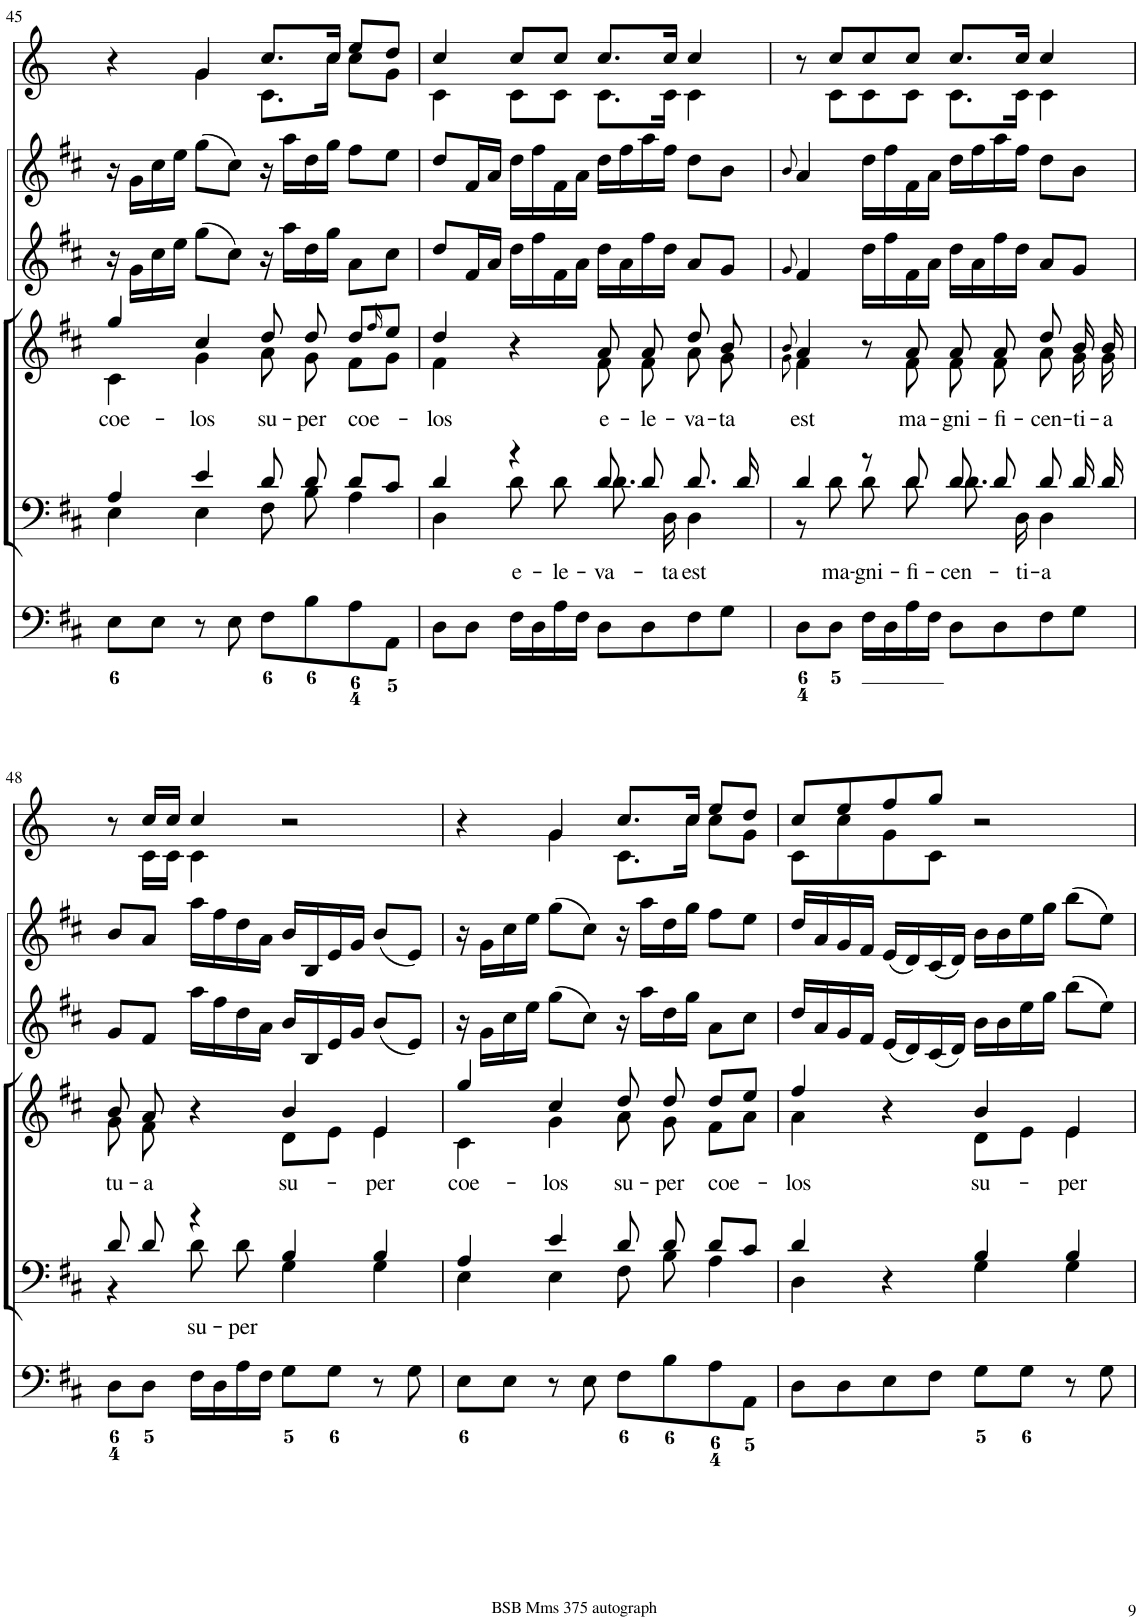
**kern	**kern	**text	**kern	**text	**kern	**kern	**kern
*part6	*part5	*part5	*part4	*part4	*part3	*part2	*part1
*staff6	*staff5	*staff5	*staff4	*staff4	*staff3	*staff2	*staff1
*I"Organ	*I"Voice	*	*I"Voice	*	*I"Violin	*I"Violini	*I"Corni in D
*	*	*	*	*	*I'Vln	*I'Vln	*
!!LO:PB:g=z
*clefF4	*clefF4	*	*clefG2	*	*clefG2	*clefG2	*clefG2
*	*	*	*	*	*	*	*Trd6c10
*k[f#c#]	*k[f#c#]	*	*k[f#c#]	*	*k[f#c#]	*k[f#c#]	*k[]
*M4/4	*M4/4	*	*M4/4	*	*M4/4	*M4/4	*M4/4
*met(c)	*met(c)	*	*met(c)	*	*met(c)	*met(c)	*met(c)
=45	=45	=45	=45	=45	=45	=45	=45
*	*^	*	*	*	*	*	*
!	!	!	!	!	!LO:LY:b	!	!	!
*	*	*	*	*^	*	*	*	*^
8E\L	4A/	4E\	.	4gg/	4c#\	coe-	16r	16r	4r	4ryy
.	.	.	.	.	.	.	16g\LL	16g\LL	.	.
8E\J	.	.	.	.	.	.	16cc#\	16cc#\	.	.
.	.	.	.	.	.	.	16ee\JJ	16ee\JJ	.	.
!	!	!	!	!	!	!LO:LY:b	!	!	!	!
8r	4e/	4E\	.	4cc#/	4g\	-los	(8gg\L	(8gg\L	4g/	4g\
8E\	.	.	.	.	.	.	8cc#\J)	8cc#\J)	.	.
!	!	!	!	!	!	!LO:LY:b	!	!	!	!
8F#\L	8d/	8F#\	.	8dd/	8a\	su-	16r	16r	8.cc/L	8.c\L
.	.	.	.	.	.	.	16aa\LL	16aa\LL	.	.
!	!	!	!	!	!	!LO:LY:b	!	!	!	!
8B\	8d/	8B\	.	8dd/	8g\	-per	16dd\	16dd\	.	.
.	.	.	.	.	.	.	16gg\JJ	16gg\JJ	16cc/Jk	16cc\Jk
!	!	!	!	!	!	!LO:LY:b	!	!	!	!
8A\	8d/L	4A\	.	8dd/L	8f#\L	coe-	8a\L	8ff#\L	8ee/L	8cc\L
.	.	.	.	16qff#/	.	.	.	.	.	.
8AA\J	8c#/J	.	.	8ee/J	8g\J	.	8cc#\J	8ee\J	8dd/J	8g\J
=46	=46	=46	=46	=46	=46	=46	=46	=46	=46	=46
!	!	!	!	!	!	!LO:LY:b	!	!	!	!
8D\L	4d/	4D\	.	4dd/	4f#\	-los	8dd/L	8dd/L	4cc/	4c\
8D\J	.	.	.	.	.	.	16f#/L	16f#/L	.	.
.	.	.	.	.	.	.	16a/JJ	16a/JJ	.	.
!	!	!	!LO:LY:b	!	!	!	!	!	!	!
16F#\LL	4r	8d\	e-	4r	4ryy	.	16dd\LL	16dd\LL	8cc/L	8c\L
16D\	.	.	.	.	.	.	16ff#\	16ff#\	.	.
!	!	!	!LO:LY:b	!	!	!	!	!	!	!
16A\	.	8d\	-le-	.	.	.	16f#\	16f#\	8cc/J	8c\J
16F#\JJ	.	.	.	.	.	.	16a\JJ	16a\JJ	.	.
!	!	!	!LO:LY:b	!	!	!LO:LY:b	!	!	!	!
8D\L	8d/	8.d\	-va-	8a/	8f#\	e-	16dd\LL	16dd\LL	8.cc/L	8.c\L
.	.	.	.	.	.	.	16a\	16ff#\	.	.
!	!	!	!	!	!	!LO:LY:b	!	!	!	!
8D\	8d/	.	.	8a/	8f#\	-le-	16ff#\	16aa\	.	.
!	!	!	!LO:LY:b	!	!	!	!	!	!	!
.	.	16D\	-ta	.	.	.	16dd\JJ	16ff#\JJ	16cc/Jk	16c\Jk
!	!	!	!LO:LY:b	!	!	!LO:LY:b	!	!	!	!
8F#\	8.d/	4D\	est	8dd/	8a\	-va-	8a/L	8dd\L	4cc/	4c\
!	!	!	!	!	!	!LO:LY:b	!	!	!	!
8G\J	.	.	.	8b/	8g\	-ta	8g/J	8b\J	.	.
.	16d/	.	.	.	.	.	.	.	.	.
=47	=47	=47	=47	=47	=47	=47	=47	=47	=47	=47
.	.	.	.	8qb/	8qg\	.	8qg/	8qb/	.	.
!	!	!	!	!	!	!LO:LY:b	!	!	!	!
8D\L	4d/	8r	.	4a/	4f#\	est	4f#/	4a/	8r	8ryy
!	!	!	!LO:LY:b	!	!	!	!	!	!	!
8D\J	.	8d\	ma-	.	.	.	.	.	8cc/L	8c\L
!	!	!	!LO:LY:b	!	!	!	!	!	!	!
16F#\LL	8r	8d\	-gni-	8r	8ryy	.	16dd\LL	16dd\LL	8cc/	8c\
16D\	.	.	.	.	.	.	16ff#\	16ff#\	.	.
!	!	!	!LO:LY:b	!	!	!LO:LY:b	!	!	!	!
16A\	8d/	8d\	-fi-	8a/	8f#\	ma-	16f#\	16f#\	8cc/J	8c\J
16F#\JJ	.	.	.	.	.	.	16a\JJ	16a\JJ	.	.
!	!	!	!LO:LY:b	!	!	!LO:LY:b	!	!	!	!
8D\L	8d/	8.d\	-cen-	8a/	8f#\	-gni-	16dd\LL	16dd\LL	8.cc/L	8.c\L
.	.	.	.	.	.	.	16a\	16ff#\	.	.
!	!	!	!	!	!	!LO:LY:b	!	!	!	!
8D\	8d/	.	.	8a/	8f#\	-fi-	16ff#\	16aa\	.	.
!	!	!	!LO:LY:b	!	!	!	!	!	!	!
.	.	16D\	-ti-	.	.	.	16dd\JJ	16ff#\JJ	16cc/Jk	16c\Jk
!	!	!	!LO:LY:b	!	!	!LO:LY:b	!	!	!	!
8F#\	8d/	4D\	-a	8dd/	8a\	-cen-	8a/L	8dd\L	4cc/	4c\
!	!	!	!	!	!	!LO:LY:b	!	!	!	!
8G\J	16d/	.	.	16b/	16g\	-ti-	8g/J	8b\J	.	.
!	!	!	!	!	!	!LO:LY:b	!	!	!	!
.	16d/	.	.	16b/	16g\	-a	.	.	.	.
!!LO:LB:g=z	!!
=48	=48	=48	=48	=48	=48	=48	=48	=48	=48	=48
!	!	!	!	!	!	!LO:LY:b	!	!	!	!
8D\L	8d/	4r	.	8b/	8g\	tu-	8g/L	8b/L	8r	8ryy
!	!	!	!	!	!	!LO:LY:b	!	!	!	!
8D\J	8d/	.	.	8a/	8f#\	-a	8f#/J	8a/J	16cc/LL	16c\LL
.	.	.	.	.	.	.	.	.	16cc/JJ	16c\JJ
!	!	!	!LO:LY:b	!	!	!	!	!	!	!
16F#\LL	4r	8d\	su-	4r	4ryy	.	16aa\LL	16aa\LL	4cc/	4c\
16D\	.	.	.	.	.	.	16ff#\	16ff#\	.	.
!	!	!	!LO:LY:b	!	!	!	!	!	!	!
16A\	.	8d\	-per	.	.	.	16dd\	16dd\	.	.
16F#\JJ	.	.	.	.	.	.	16a\JJ	16a\JJ	.	.
!	!	!	!	!	!	!LO:LY:b	!	!	!	!
8G\L	4B/	4G\	.	4b/	8d\L	su-	16b/LL	16b/LL	2r	2ryy
.	.	.	.	.	.	.	16B/	16B/	.	.
8G\J	.	.	.	.	8e\J	.	16e/	16e/	.	.
.	.	.	.	.	.	.	16g/JJ	16g/JJ	.	.
!	!	!	!	!	!	!LO:LY:b	!	!	!	!
8r	4B/	4G\	.	4e/	4e\	-per	(8b/L	(8b/L	.	.
8G\	.	.	.	.	.	.	8e/J)	8e/J)	.	.
=49	=49	=49	=49	=49	=49	=49	=49	=49	=49	=49
!	!	!	!	!	!	!LO:LY:b	!	!	!	!
8E\L	4A/	4E\	.	4gg/	4c#\	coe-	16r	16r	4r	4ryy
.	.	.	.	.	.	.	16g\LL	16g\LL	.	.
8E\J	.	.	.	.	.	.	16cc#\	16cc#\	.	.
.	.	.	.	.	.	.	16ee\JJ	16ee\JJ	.	.
!	!	!	!	!	!	!LO:LY:b	!	!	!	!
8r	4e/	4E\	.	4cc#/	4g\	-los	(8gg\L	(8gg\L	4g/	4g\
8E\	.	.	.	.	.	.	8cc#\J)	8cc#\J)	.	.
!	!	!	!	!	!	!LO:LY:b	!	!	!	!
8F#\L	8d/	8F#\	.	8dd/	8a\	su-	16r	16r	8.cc/L	8.c\L
.	.	.	.	.	.	.	16aa\LL	16aa\LL	.	.
!	!	!	!	!	!	!LO:LY:b	!	!	!	!
8B\	8d/	8B\	.	8dd/	8g\	-per	16dd\	16dd\	.	.
.	.	.	.	.	.	.	16gg\JJ	16gg\JJ	16cc/Jk	16cc\Jk
!	!	!	!	!	!	!LO:LY:b	!	!	!	!
8A\	8d/L	4A\	.	8dd/L	8f#\L	coe-	8a\L	8ff#\L	8ee/L	8cc\L
8AA\J	8c#/J	.	.	8ee/J	8a\J	.	8cc#\J	8ee\J	8dd/J	8g\J
=50	=50	=50	=50	=50	=50	=50	=50	=50	=50	=50
!	!	!	!	!	!	!LO:LY:b	!	!	!	!
8D\L	4d/	4D\	.	4ff#/	4a\	-los	16dd/LL	16dd/LL	8cc/L	8c\L
.	.	.	.	.	.	.	16a/	16a/	.	.
8D\	.	.	.	.	.	.	16g/	16g/	8ee/	8cc\
.	.	.	.	.	.	.	16f#/JJ	16f#/JJ	.	.
8E\	4r	4ryy	.	4r	4ryy	.	(16e/LL	(16e/LL	8ff/	8g\
.	.	.	.	.	.	.	16d/)	16d/)	.	.
8F#\J	.	.	.	.	.	.	(16c#/	(16c#/	8gg/J	8c\J
.	.	.	.	.	.	.	16d/JJ)	16d/JJ)	.	.
!	!	!	!	!	!	!LO:LY:b	!	!	!	!
8G\L	4B/	4G\	.	4b/	8d\L	su-	16b\LL	16b\LL	2r	2ryy
.	.	.	.	.	.	.	16b\	16b\	.	.
8G\J	.	.	.	.	8e\J	.	16ee\	16ee\	.	.
.	.	.	.	.	.	.	16gg\JJ	16gg\JJ	.	.
!	!	!	!	!	!	!LO:LY:b	!	!	!	!
8r	4B/	4G\	.	4e/	4e\	-per	(8bb\L	(8bb\L	.	.
8G\	.	.	.	.	.	.	8ee\J)	8ee\J)	.	.
*	*v	*v	*	*	*	*	*	*	*v	*v
*	*	*	*v	*v	*	*	*	*
=	=	=	=	=	=	=	=
*-	*-	*-	*-	*-	*-	*-	*-
